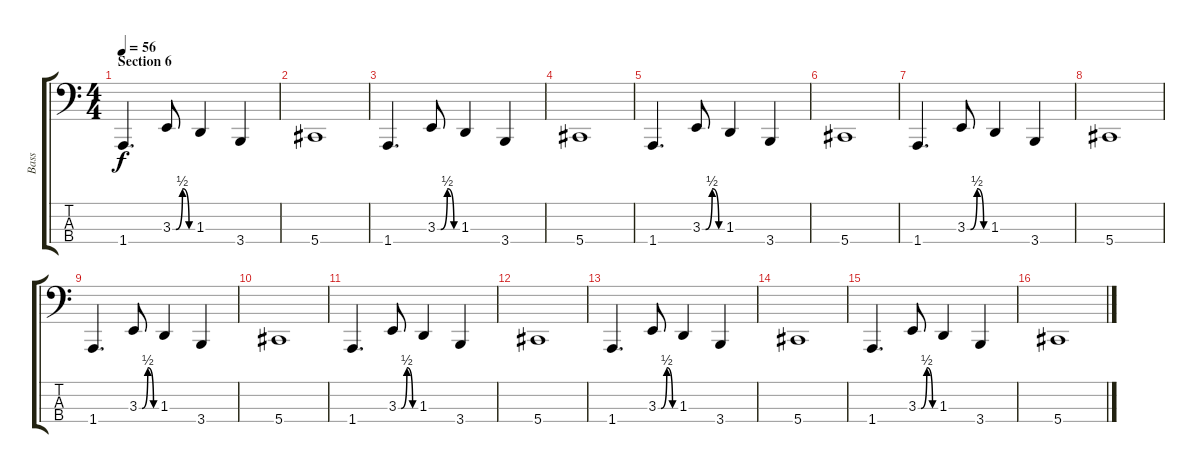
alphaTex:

\track ("Bass" "Bass") {instrument electricbasspick}
\staff {score tabs}
\tuning (B1 Gb1 Db1 Ab0) {hide}
\ts (4 4)
\section ("" "Section 6")
\tempo 56
\clef f4
\ks c
1.4.4{d dy f} 3.3{be (custom 0 0 10 0 30 2 50 0 60 0)}.8 1.3.4 3.4.4 |
5.4.1 |
1.4.4{d} 3.3{be (custom 0 0 10 0 30 2 50 0 60 0)}.8 1.3.4 3.4.4 |
5.4.1 |
1.4.4{d} 3.3{be (custom 0 0 10 0 30 2 50 0 60 0)}.8 1.3.4 3.4.4 |
5.4.1 |
1.4.4{d} 3.3{be (custom 0 0 10 0 30 2 50 0 60 0)}.8 1.3.4 3.4.4 |
5.4.1 |
1.4.4{d} 3.3{be (custom 0 0 10 0 30 2 50 0 60 0)}.8 1.3.4 3.4.4 |
5.4.1 |
1.4.4{d volume 8} 3.3{be (custom 0 0 10 0 30 2 50 0 60 0)}.8 1.3.4 3.4.4 |
5.4.1 |
1.4.4{d} 3.3{be (custom 0 0 10 0 30 2 50 0 60 0)}.8 1.3.4 3.4.4 |
5.4.1 |
1.4.4{d volume 4} 3.3{be (custom 0 0 10 0 30 2 50 0 60 0)}.8 1.3.4 3.4.4 |
5.4.1
